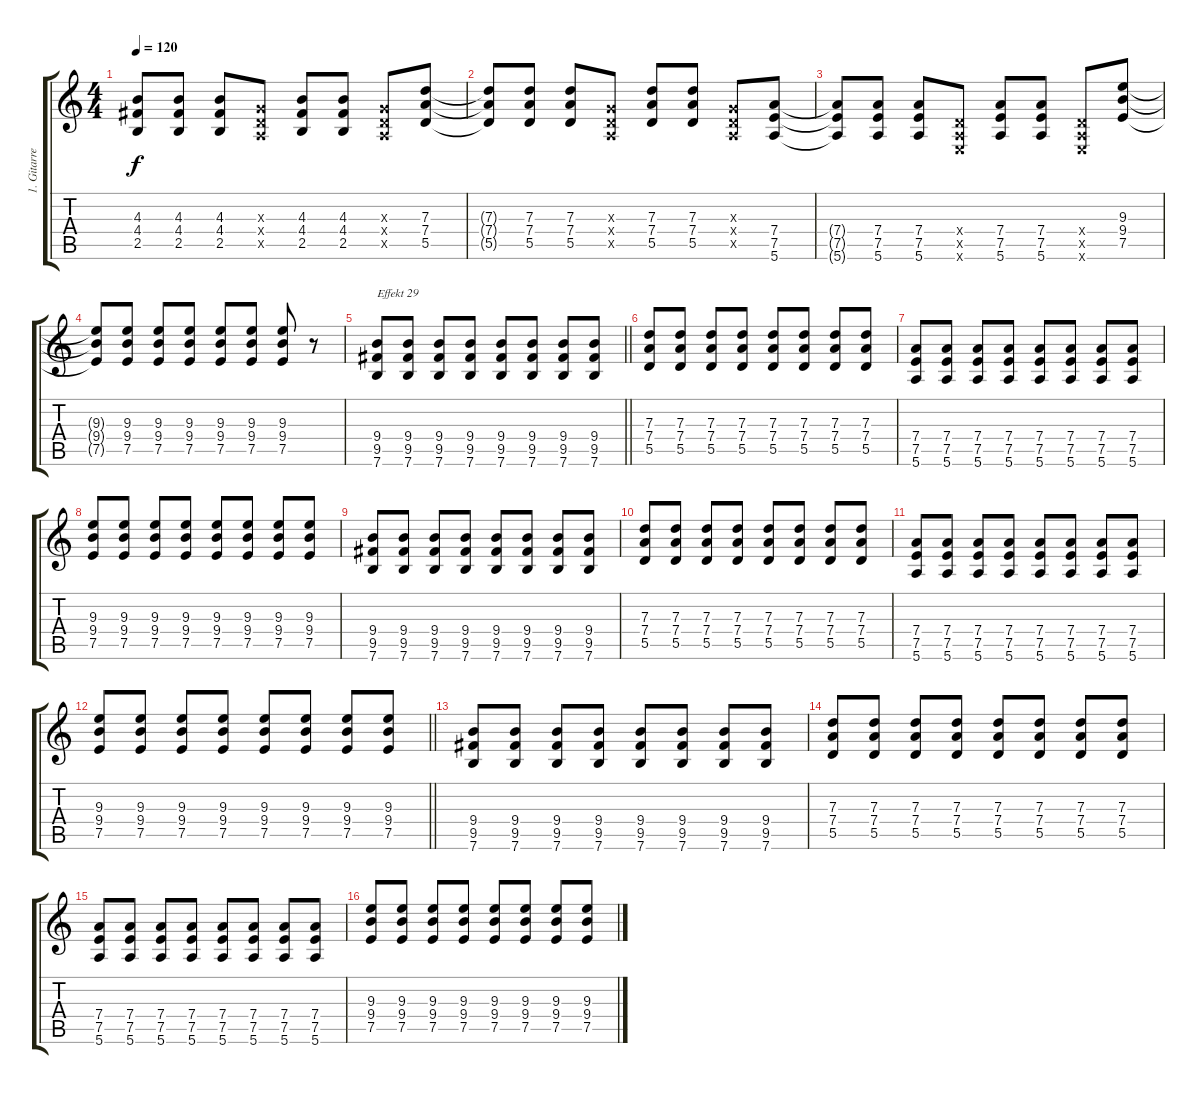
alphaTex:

\track ("1. Gitarre" "1. Gitarre") {instrument distortionguitar}
\staff {score tabs}
\tuning (E4 B3 G3 D3 A2 E2) {hide}
\ts (4 4)
\tempo 120
\clef g2
\ks c
(4.3 4.4 2.5).8{dy f} (4.3 4.4 2.5).8 (4.3 4.4 2.5).8 (0.3{x} 0.4{x} 0.5{x}).8 (4.3 4.4 2.5).8 (4.3 4.4 2.5).8 (0.3{x} 0.4{x} 0.5{x}).8 (7.3 7.4 5.5).8 |
(7.3{t} 7.4{t} 5.5{t}).8 (7.3 7.4 5.5).8 (7.3 7.4 5.5).8 (0.3{x} 0.4{x} 0.5{x}).8 (7.3 7.4 5.5).8 (7.3 7.4 5.5).8 (0.3{x} 0.4{x} 0.5{x}).8 (7.4 7.5 5.6).8 |
(7.4{t} 7.5{t} 5.6{t}).8 (7.4 7.5 5.6).8 (7.4 7.5 5.6).8 (0.4{x} 0.5{x} 0.6{x}).8 (7.4 7.5 5.6).8 (7.4 7.5 5.6).8 (0.4{x} 0.5{x} 0.6{x}).8 (9.3 9.4 7.5).8 |
(9.3{t} 9.4{t} 7.5{t}).8 (9.3 9.4 7.5).8 (9.3 9.4 7.5).8 (9.3 9.4 7.5).8 (9.3 9.4 7.5).8 (9.3 9.4 7.5).8 (9.3 9.4 7.5).8 r.8 |
\barLineRight lightlight
(9.4 9.5 7.6).8{txt "Effekt 29"} (9.4 9.5 7.6).8 (9.4 9.5 7.6).8 (9.4 9.5 7.6).8 (9.4 9.5 7.6).8 (9.4 9.5 7.6).8 (9.4 9.5 7.6).8 (9.4 9.5 7.6).8 |
(7.3 7.4 5.5).8 (7.3 7.4 5.5).8 (7.3 7.4 5.5).8 (7.3 7.4 5.5).8 (7.3 7.4 5.5).8 (7.3 7.4 5.5).8 (7.3 7.4 5.5).8 (7.3 7.4 5.5).8 |
(7.4 7.5 5.6).8 (7.4 7.5 5.6).8 (7.4 7.5 5.6).8 (7.4 7.5 5.6).8 (7.4 7.5 5.6).8 (7.4 7.5 5.6).8 (7.4 7.5 5.6).8 (7.4 7.5 5.6).8 |
(9.3 9.4 7.5).8 (9.3 9.4 7.5).8 (9.3 9.4 7.5).8 (9.3 9.4 7.5).8 (9.3 9.4 7.5).8 (9.3 9.4 7.5).8 (9.3 9.4 7.5).8 (9.3 9.4 7.5).8 |
(9.4 9.5 7.6).8 (9.4 9.5 7.6).8 (9.4 9.5 7.6).8 (9.4 9.5 7.6).8 (9.4 9.5 7.6).8 (9.4 9.5 7.6).8 (9.4 9.5 7.6).8 (9.4 9.5 7.6).8 |
(7.3 7.4 5.5).8 (7.3 7.4 5.5).8 (7.3 7.4 5.5).8 (7.3 7.4 5.5).8 (7.3 7.4 5.5).8 (7.3 7.4 5.5).8 (7.3 7.4 5.5).8 (7.3 7.4 5.5).8 |
(7.4 7.5 5.6).8 (7.4 7.5 5.6).8 (7.4 7.5 5.6).8 (7.4 7.5 5.6).8 (7.4 7.5 5.6).8 (7.4 7.5 5.6).8 (7.4 7.5 5.6).8 (7.4 7.5 5.6).8 |
\barLineRight lightlight
(9.3 9.4 7.5).8 (9.3 9.4 7.5).8 (9.3 9.4 7.5).8 (9.3 9.4 7.5).8 (9.3 9.4 7.5).8 (9.3 9.4 7.5).8 (9.3 9.4 7.5).8 (9.3 9.4 7.5).8 |
(9.4 9.5 7.6).8 (9.4 9.5 7.6).8 (9.4 9.5 7.6).8 (9.4 9.5 7.6).8 (9.4 9.5 7.6).8 (9.4 9.5 7.6).8 (9.4 9.5 7.6).8 (9.4 9.5 7.6).8 |
(7.3 7.4 5.5).8 (7.3 7.4 5.5).8 (7.3 7.4 5.5).8 (7.3 7.4 5.5).8 (7.3 7.4 5.5).8 (7.3 7.4 5.5).8 (7.3 7.4 5.5).8 (7.3 7.4 5.5).8 |
(7.4 7.5 5.6).8 (7.4 7.5 5.6).8 (7.4 7.5 5.6).8 (7.4 7.5 5.6).8 (7.4 7.5 5.6).8 (7.4 7.5 5.6).8 (7.4 7.5 5.6).8 (7.4 7.5 5.6).8 |
(9.3 9.4 7.5).8 (9.3 9.4 7.5).8 (9.3 9.4 7.5).8 (9.3 9.4 7.5).8 (9.3 9.4 7.5).8 (9.3 9.4 7.5).8 (9.3 9.4 7.5).8 (9.3 9.4 7.5).8
